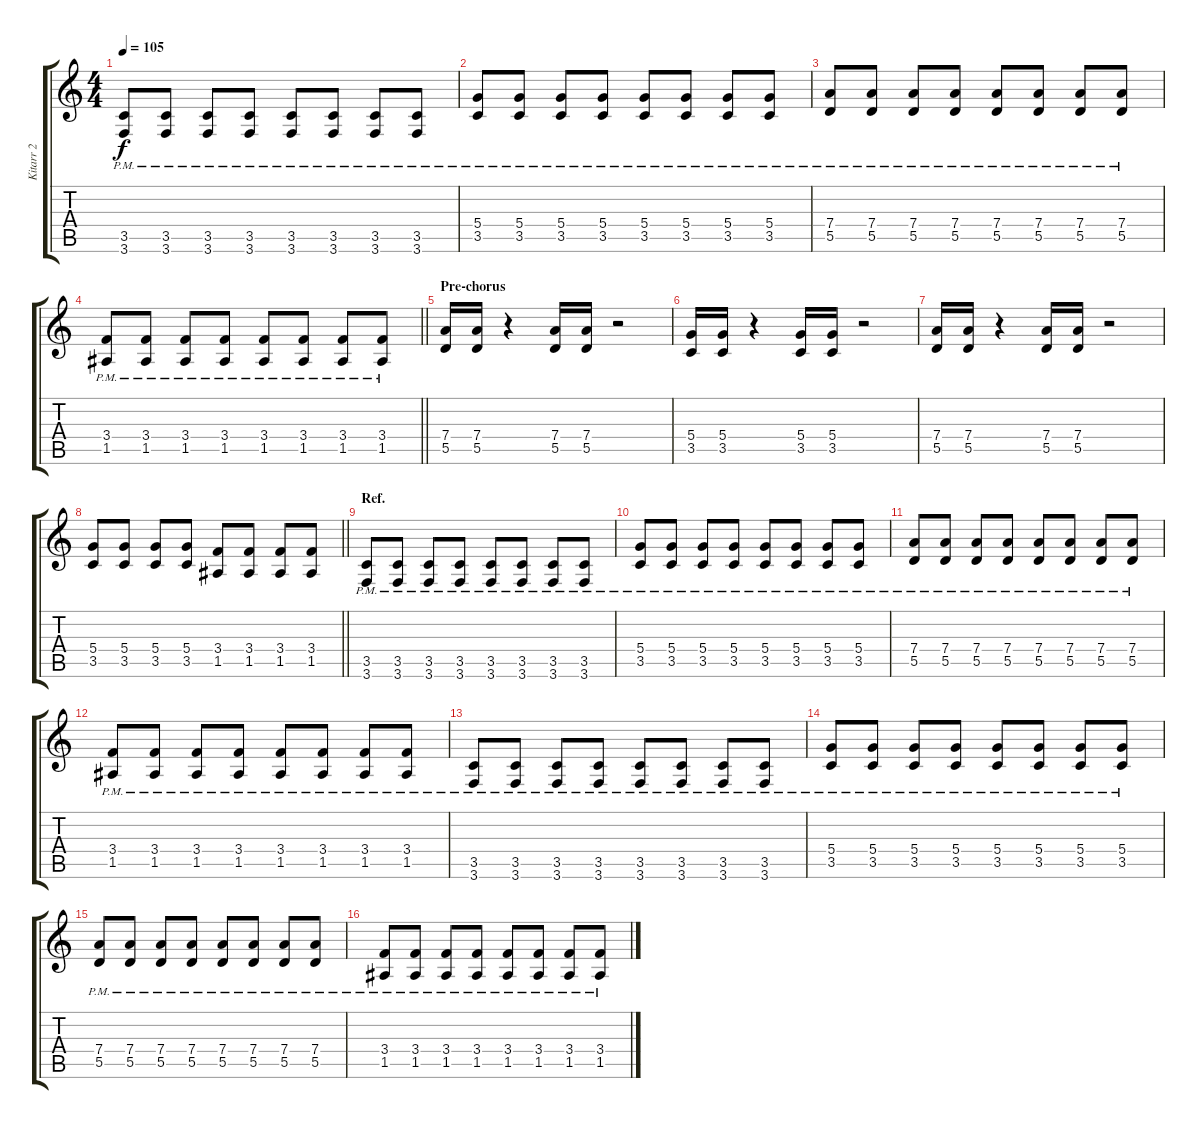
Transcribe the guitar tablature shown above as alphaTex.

\track ("Kitarr 2" "Kitarr 2") {instrument distortionguitar}
\staff {score tabs}
\tuning (E4 B3 G3 D3 A2 D2) {hide}
\ts (4 4)
\tempo 105
\clef g2
\ks c
(3.5{pm} 3.6{pm}).8{dy f} (3.5{pm} 3.6{pm}).8 (3.5{pm} 3.6{pm}).8 (3.5{pm} 3.6{pm}).8 (3.5{pm} 3.6{pm}).8 (3.5{pm} 3.6{pm}).8 (3.5{pm} 3.6{pm}).8 (3.5{pm} 3.6{pm}).8 |
(5.4{pm} 3.5{pm}).8 (5.4{pm} 3.5{pm}).8 (5.4{pm} 3.5{pm}).8 (5.4{pm} 3.5{pm}).8 (5.4{pm} 3.5{pm}).8 (5.4{pm} 3.5{pm}).8 (5.4{pm} 3.5{pm}).8 (5.4{pm} 3.5{pm}).8 |
(7.4{pm} 5.5{pm}).8 (7.4{pm} 5.5{pm}).8 (7.4{pm} 5.5{pm}).8 (7.4{pm} 5.5{pm}).8 (7.4{pm} 5.5{pm}).8 (7.4{pm} 5.5{pm}).8 (7.4{pm} 5.5{pm}).8 (7.4{pm} 5.5{pm}).8 |
\barLineRight lightlight
(3.4{pm} 1.5{pm}).8 (3.4{pm} 1.5{pm}).8 (3.4{pm} 1.5{pm}).8 (3.4{pm} 1.5{pm}).8 (3.4{pm} 1.5{pm}).8 (3.4{pm} 1.5{pm}).8 (3.4{pm} 1.5{pm}).8 (3.4{pm} 1.5{pm}).8 |
\section ("" "Pre-chorus")
(7.4 5.5).16 (7.4 5.5).16 r.4 (7.4 5.5).16 (7.4 5.5).16 r.2 |
(5.4 3.5).16 (5.4 3.5).16 r.4 (5.4 3.5).16 (5.4 3.5).16 r.2 |
(7.4 5.5).16 (7.4 5.5).16 r.4 (7.4 5.5).16 (7.4 5.5).16 r.2 |
\barLineRight lightlight
(5.4 3.5).8 (5.4 3.5).8 (5.4 3.5).8 (5.4 3.5).8 (3.4 1.5).8 (3.4 1.5).8 (3.4 1.5).8 (3.4 1.5).8 |
\section ("" "Ref.")
(3.5{pm} 3.6{pm}).8 (3.5{pm} 3.6{pm}).8 (3.5{pm} 3.6{pm}).8 (3.5{pm} 3.6{pm}).8 (3.5{pm} 3.6{pm}).8 (3.5{pm} 3.6{pm}).8 (3.5{pm} 3.6{pm}).8 (3.5{pm} 3.6{pm}).8 |
(5.4{pm} 3.5{pm}).8 (5.4{pm} 3.5{pm}).8 (5.4{pm} 3.5{pm}).8 (5.4{pm} 3.5{pm}).8 (5.4{pm} 3.5{pm}).8 (5.4{pm} 3.5{pm}).8 (5.4{pm} 3.5{pm}).8 (5.4{pm} 3.5{pm}).8 |
(7.4{pm} 5.5{pm}).8 (7.4{pm} 5.5{pm}).8 (7.4{pm} 5.5{pm}).8 (7.4{pm} 5.5{pm}).8 (7.4{pm} 5.5{pm}).8 (7.4{pm} 5.5{pm}).8 (7.4{pm} 5.5{pm}).8 (7.4{pm} 5.5{pm}).8 |
(3.4{pm} 1.5{pm}).8 (3.4{pm} 1.5{pm}).8 (3.4{pm} 1.5{pm}).8 (3.4{pm} 1.5{pm}).8 (3.4{pm} 1.5{pm}).8 (3.4{pm} 1.5{pm}).8 (3.4{pm} 1.5{pm}).8 (3.4{pm} 1.5{pm}).8 |
(3.5{pm} 3.6{pm}).8 (3.5{pm} 3.6{pm}).8 (3.5{pm} 3.6{pm}).8 (3.5{pm} 3.6{pm}).8 (3.5{pm} 3.6{pm}).8 (3.5{pm} 3.6{pm}).8 (3.5{pm} 3.6{pm}).8 (3.5{pm} 3.6{pm}).8 |
(5.4{pm} 3.5{pm}).8 (5.4{pm} 3.5{pm}).8 (5.4{pm} 3.5{pm}).8 (5.4{pm} 3.5{pm}).8 (5.4{pm} 3.5{pm}).8 (5.4{pm} 3.5{pm}).8 (5.4{pm} 3.5{pm}).8 (5.4{pm} 3.5{pm}).8 |
(7.4{pm} 5.5{pm}).8 (7.4{pm} 5.5{pm}).8 (7.4{pm} 5.5{pm}).8 (7.4{pm} 5.5{pm}).8 (7.4{pm} 5.5{pm}).8 (7.4{pm} 5.5{pm}).8 (7.4{pm} 5.5{pm}).8 (7.4{pm} 5.5{pm}).8 |
(3.4{pm} 1.5{pm}).8 (3.4{pm} 1.5{pm}).8 (3.4{pm} 1.5{pm}).8 (3.4{pm} 1.5{pm}).8 (3.4{pm} 1.5{pm}).8 (3.4{pm} 1.5{pm}).8 (3.4{pm} 1.5{pm}).8 (3.4{pm} 1.5{pm}).8
